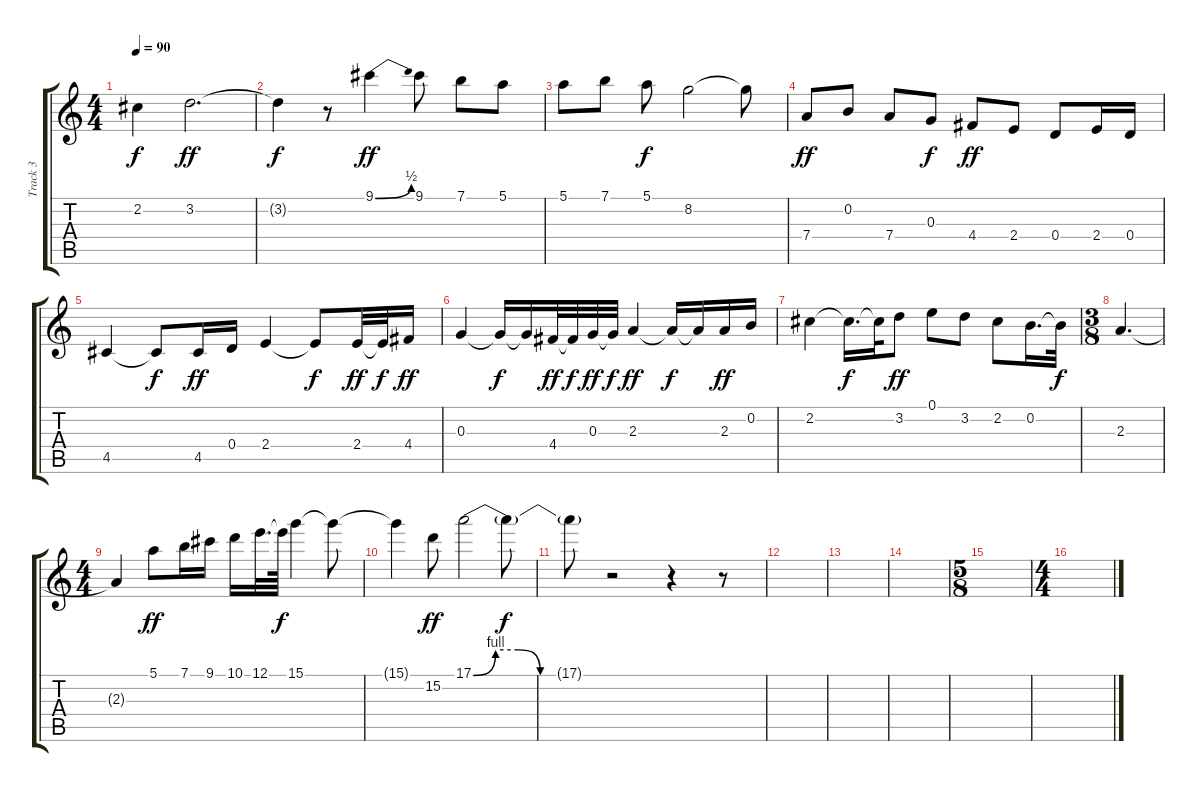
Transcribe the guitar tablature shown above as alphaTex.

\track ("Track 3" "Track 3") {instrument distortionguitar}
\staff {score tabs}
\tuning (E4 B3 G3 D3 A2 E2) {hide}
\ts (4 4)
\tempo 90
\clef g2
\ks c
2.2{t}.4{dy f} 3.2.2{d dy ff} |
3.2{t}.4{dy f} r.8 9.1{be (bend 0 0 60 2)}.4{dy ff} 9.1.8 7.1.8 5.1.8 |
5.1.8 7.1.8 5.1.8{dy f} 8.2.2 8.2{t}.8 |
7.4.8{dy ff} 0.2.8 7.4.8 0.3.8{dy f} 4.4.8{dy ff} 2.4.8 0.4.8 2.4.16 0.4.16 |
4.5.4 4.5{t}.8{dy f} 4.5.16{dy ff} 0.4.16 2.4.4 2.4{t}.8{dy f} 2.4.32{dy ff} 2.4{t}.32{dy f} 4.4.16{dy ff} |
0.3.4 0.3{t}.16{dy f} 0.3{t}.16 4.4.32{dy ff} 4.4{t}.32{dy f} 0.3.32{dy ff} 0.3{t}.32{dy f} 2.3.4{dy ff} 2.3{t}.16{dy f} 2.3{t}.16 2.3.16{dy ff} 0.2.16 |
2.2.4 2.2{t}.16{d dy f} 2.2{t}.32 3.2.8{dy ff} 0.1.8 3.2.8 2.2.8 0.2.16{d} 0.2{t}.32{dy f} |
\ts (3 8)
2.3.4{d} |
\ts (4 4)
2.3{t}.4 5.1.8{dy ff} 7.1.16 9.1.16 10.1.16 12.1.32{d} 12.1{t}.64{dy f} 15.1.4 15.1{t}.8 |
15.1{t}.4 15.2.8{dy ff} 17.1{be (custom 0 0 10 4 20 4 30 0 60 0)}.2 17.1{t}.8{dy f} |
17.1{t}.8 r.2 r.4 r.8 |
|
|
|
\ts (5 8)
|
\ts (4 4)
